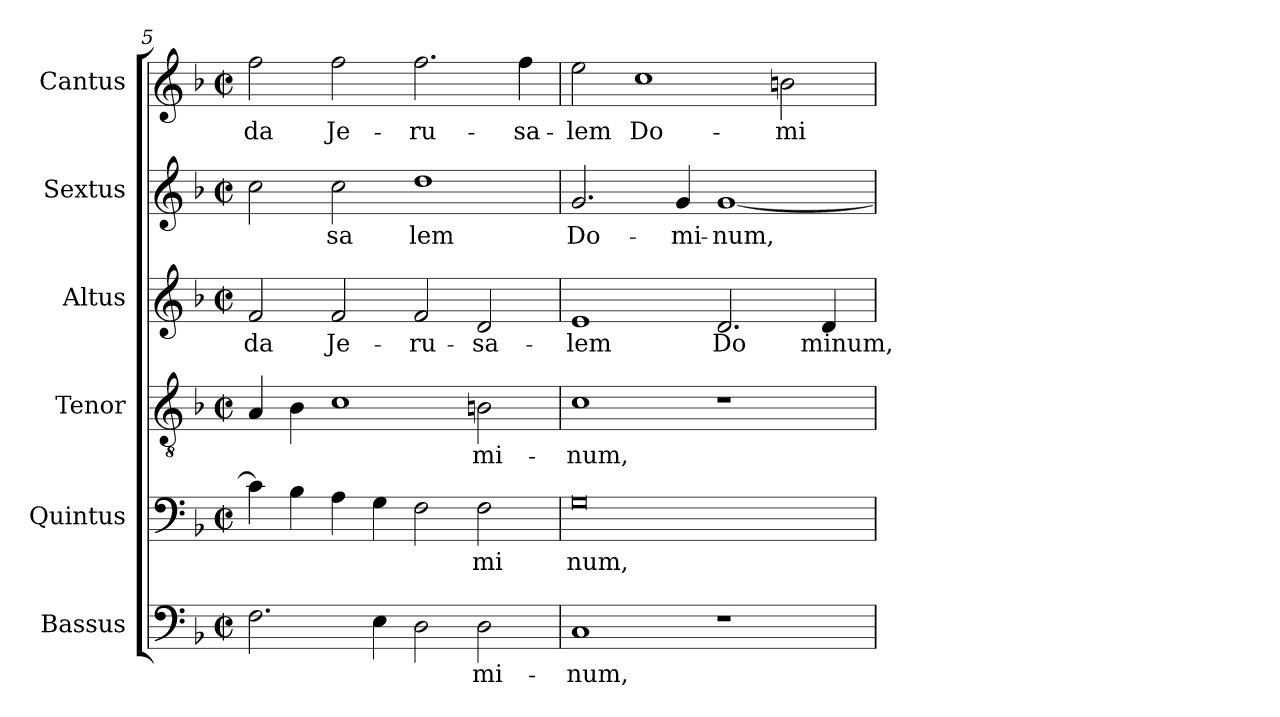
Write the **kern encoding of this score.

**kern	**text	**kern	**text	**kern	**text	**kern	**text	**kern	**text	**kern	**text
*part6	*part6	*part5	*part5	*part4	*part4	*part3	*part3	*part2	*part2	*part1	*part1
*staff6	*staff6	*staff5	*staff5	*staff4	*staff4	*staff3	*staff3	*staff2	*staff2	*staff1	*staff1
*I"Bassus	*	*I"Quintus	*	*I"Tenor	*	*I"Altus	*	*I"Sextus	*	*I"Cantus	*
*I'Bassus	*	*I'Quintus	*	*I'Tenor	*	*I'Altus	*	*I'Sextus	*	*I'Cantus	*
*clefF4	*	*clefF4	*	*clefGv2	*	*clefG2	*	*clefG2	*	*clefG2	*
*k[b-]	*	*k[b-]	*	*k[b-]	*	*k[b-]	*	*k[b-]	*	*k[b-]	*
*F:	*	*F:	*	*F:	*	*F:	*	*F:	*	*F:	*
*M2/2	*	*M2/2	*	*M2/2	*	*M2/2	*	*M2/2	*	*M2/2	*
*met(c|)	*	*met(c|)	*	*met(c|)	*	*met(c|)	*	*met(c|)	*	*met(c|)	*
=5	=5	=5	=5	=5	=5	=5	=5	=5	=5	=5	=5
!	!	!	!	!	!	!	!LO:LY:b:cj	!	!	!	!LO:LY:b:cj
2.F\	.	4c\]	.	4A/	.	2f/	-da	2cc\	.	2ff\	-da
.	.	4B-\	.	4B-\	.	.	.	.	.	.	.
!	!	!	!	!	!	!	!LO:LY:b:cj	!	!LO:LY:b:cj	!	!LO:LY:b:cj
.	.	4A\	.	1c	.	2f/	Je-	2cc\	sa	2ff\	Je-
4E\	.	4G\	.	.	.	.	.	.	.	.	.
!	!	!	!	!	!	!	!LO:LY:b:cj	!	!LO:LY:b:cj	!	!LO:LY:b:cj
2D\	.	2F\	.	.	.	2f/	-ru-	1dd	lem	2.ff\	-ru-
!	!LO:LY:b:cj	!	!LO:LY:b:cj	!	!LO:LY:b:cj	!	!LO:LY:b:cj	!	!	!	!
2D\	-mi-	2F\	mi	2B\	-mi-	2d/	-sa-	.	.	.	.
!	!	!	!	!	!	!	!	!	!	!	!LO:LY:b:cj
.	.	.	.	.	.	.	.	.	.	4ff\	-sa-
!!LO:LB:g=z
=6	=6	=6	=6	=6	=6	=6	=6	=6	=6	=6	=6
!	!LO:LY:b:cj	!	!LO:LY:b:cj	!	!LO:LY:b:cj	!	!LO:LY:b:cj	!	!LO:LY:b:cj	!	!LO:LY:b:cj
1C	-num,	0G	num,	1c	-num,	1e	-lem	2.g/	Do-	2ee\	-lem
!	!	!	!	!	!	!	!	!	!	!	!LO:LY:b:cj
.	.	.	.	.	.	.	.	.	.	1cc	Do-
!	!	!	!	!	!	!	!	!	!LO:LY:b:cj	!	!
.	.	.	.	.	.	.	.	4g/	-mi-	.	.
!	!	!	!	!	!	!	!LO:LY:b:cj	!	!LO:LY:b	!	!
1r	.	.	.	1r	.	2.d/	Do	[<1g	-num,	.	.
!	!	!	!	!	!	!	!	!	!	!	!LO:LY:b:cj
.	.	.	.	.	.	.	.	.	.	2b\	-mi-
!	!	!	!	!	!	!	!LO:LY:b	!	!	!	!
.	.	.	.	.	.	4d/	minum,	.	.	.	.
=	=	=	=	=	=	=	=	=	=	=	=
*-	*-	*-	*-	*-	*-	*-	*-	*-	*-	*-	*-
